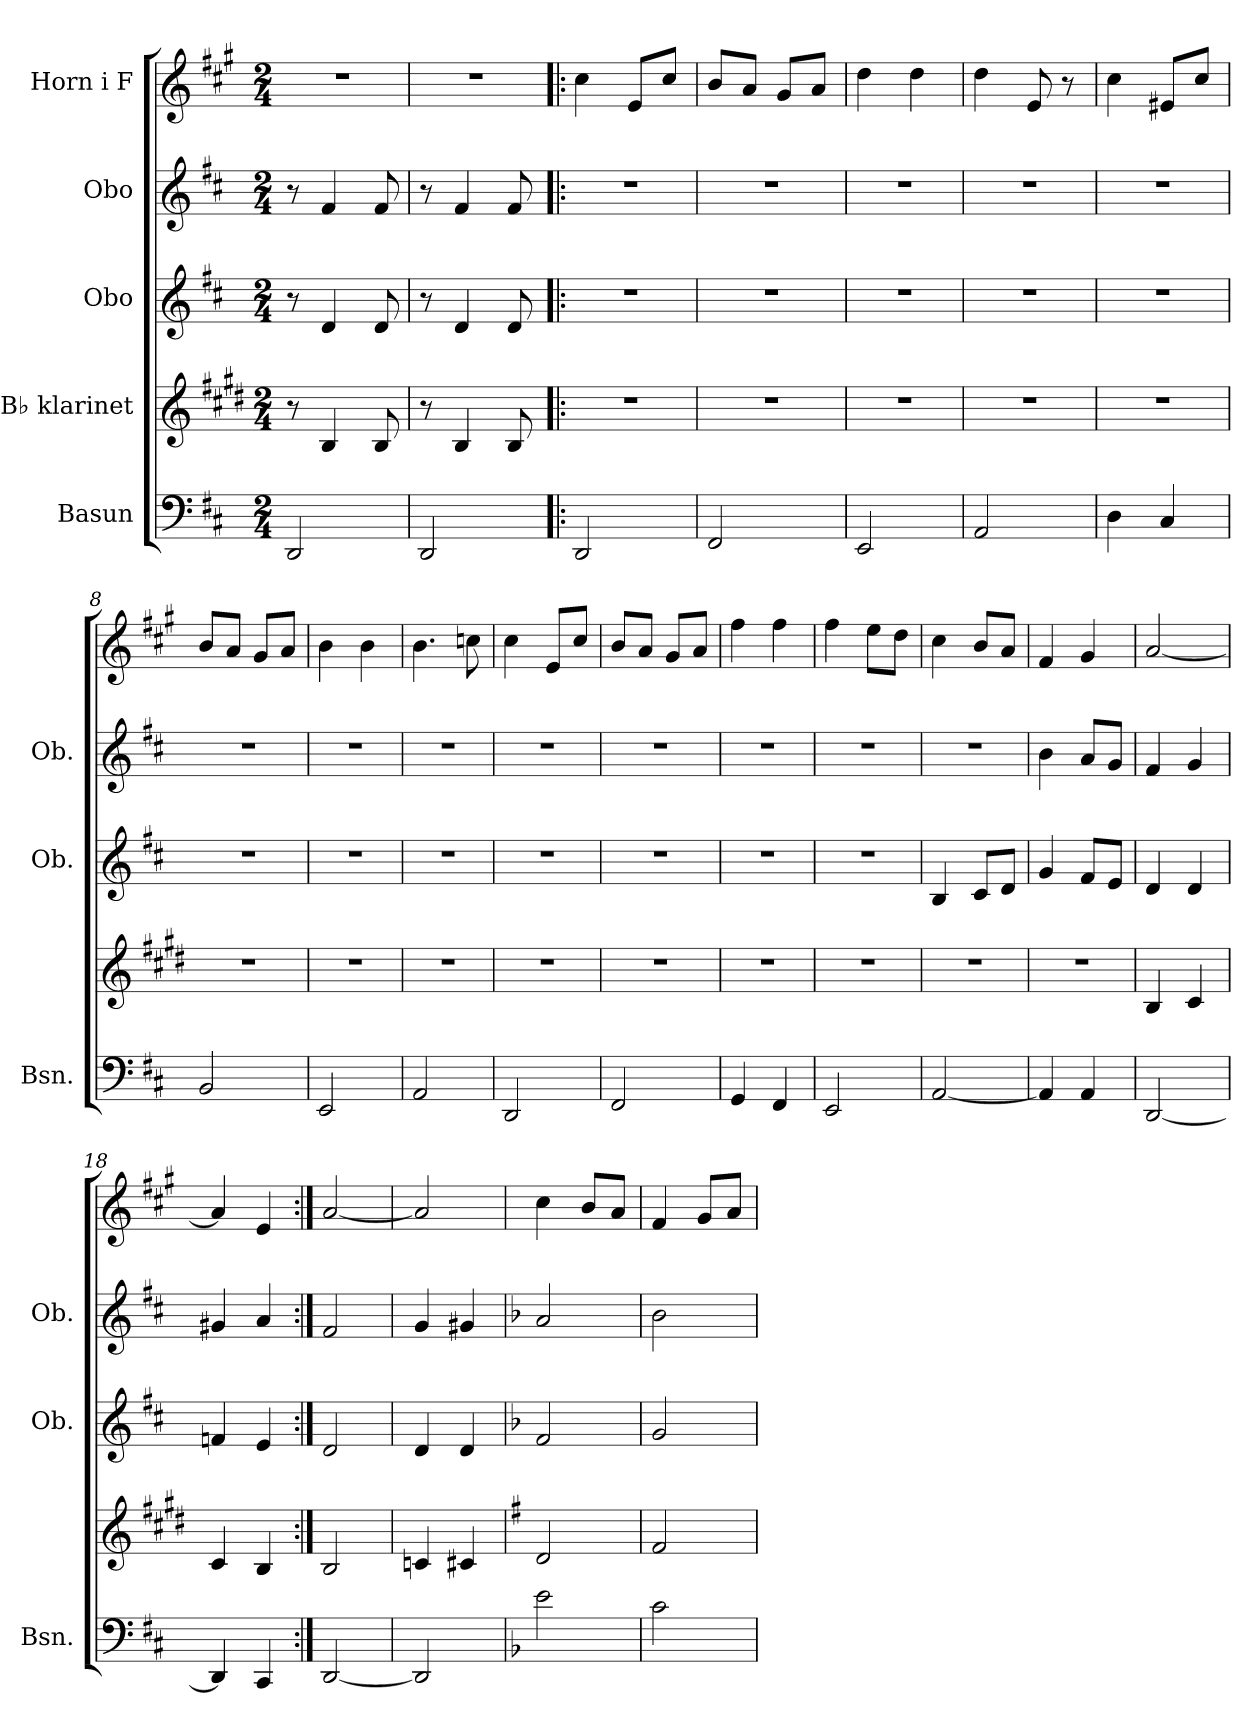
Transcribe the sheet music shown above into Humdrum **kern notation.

**kern	**kern	**kern	**kern	**kern
*part5	*part4	*part3	*part2	*part1
*staff5	*staff4	*staff3	*staff2	*staff1
*I"Basun	*I"B♭ klarinet	*I"Obo	*I"Obo	*I"Horn i F
*I'Bsn.	*	*I'Ob.	*I'Ob.	*
*clefF4	*clefG2	*clefG2	*clefG2	*clefG2
*	*ITrd1c2	*	*	*ITrd4c7
*k[f#c#]	*k[f#c#]	*k[f#c#]	*k[f#c#]	*k[f#c#]
*M2/4	*M2/4	*M2/4	*M2/4	*M2/4
=1	=1	=1	=1	=1
2DD/	8r	8r	8r	2r
.	4A/	4d/	4f#/	.
.	8A/	8d/	8f#/	.
=2	=2	=2	=2	=2
2DD/	8r	8r	8r	2r
.	4A/	4d/	4f#/	.
.	8A/	8d/	8f#/	.
=3!|:	=3!|:	=3!|:	=3!|:	=3!|:
2DD/	2r	2r	2r	4f#\
.	.	.	.	8A/L
.	.	.	.	8f#/J
=4	=4	=4	=4	=4
2FF#/	2r	2r	2r	8e/L
.	.	.	.	8d/J
.	.	.	.	8c#/L
.	.	.	.	8d/J
=5	=5	=5	=5	=5
2EE/	2r	2r	2r	4g\
.	.	.	.	4g\
=6	=6	=6	=6	=6
2AA/	2r	2r	2r	4g\
.	.	.	.	8A/
.	.	.	.	8r
=7	=7	=7	=7	=7
4D\	2r	2r	2r	4f#\
4C#/	.	.	.	8A#X/L
.	.	.	.	8f#/J
=8	=8	=8	=8	=8
2BB/	2r	2r	2r	8e/L
.	.	.	.	8d/J
.	.	.	.	8c#/L
.	.	.	.	8d/J
!!LO:LB:g=z
=9	=9	=9	=9	=9
2EE/	2r	2r	2r	4e\
.	.	.	.	4e\
=10	=10	=10	=10	=10
2AA/	2r	2r	2r	4.e\
.	.	.	.	8fn\
=11	=11	=11	=11	=11
2DD/	2r	2r	2r	4f#\
.	.	.	.	8A/L
.	.	.	.	8f#/J
=12	=12	=12	=12	=12
2FF#/	2r	2r	2r	8e/L
.	.	.	.	8d/J
.	.	.	.	8c#/L
.	.	.	.	8d/J
=13	=13	=13	=13	=13
4GG/	2r	2r	2r	4b\
4FF#/	.	.	.	4b\
=14	=14	=14	=14	=14
2EE/	2r	2r	2r	4b\
.	.	.	.	8a\L
.	.	.	.	8g\J
=15	=15	=15	=15	=15
[2AA/	2r	4B/	2r	4f#\
.	.	8c#/L	.	8e/L
.	.	8d/J	.	8d/J
=16	=16	=16	=16	=16
4AA/]	2r	4g/	4b\	4B/
4AA/	.	8f#/L	8a/L	4c#/
.	.	8e/J	8g/J	.
=17	=17	=17	=17	=17
[2DD/	4A/	4d/	4f#/	[2d/
.	4B/	4d/	4g/	.
!!LO:PB:g=z
=18	=18	=18	=18	=18
4DD/]	4B/	4fn/	4g#X/	4d/]
4CC#/	4A/	4e/	4a/	4A/
=19:|!	=19:|!	=19:|!	=19:|!	=19:|!
[2DD/	2A/	2d/	2f#/	[2d/
=20	=20	=20	=20	=20
2DD/]	4B-X/	4d/	4g/	2d/]
.	4Bn/	4d/	4g#X/	.
=21	=21	=21	=21	=21
*k[b-]	*k[b-]	*k[b-]	*k[b-]	*k[b-]
2e\	2c/	2f/	2a/	4f\
.	.	.	.	8e/L
.	.	.	.	8d/J
=22	=22	=22	=22	=22
2c\	2e/	2g/	2b-\	4B-/
.	.	.	.	8c/L
.	.	.	.	8d/J
=	=	=	=	=
*-	*-	*-	*-	*-
